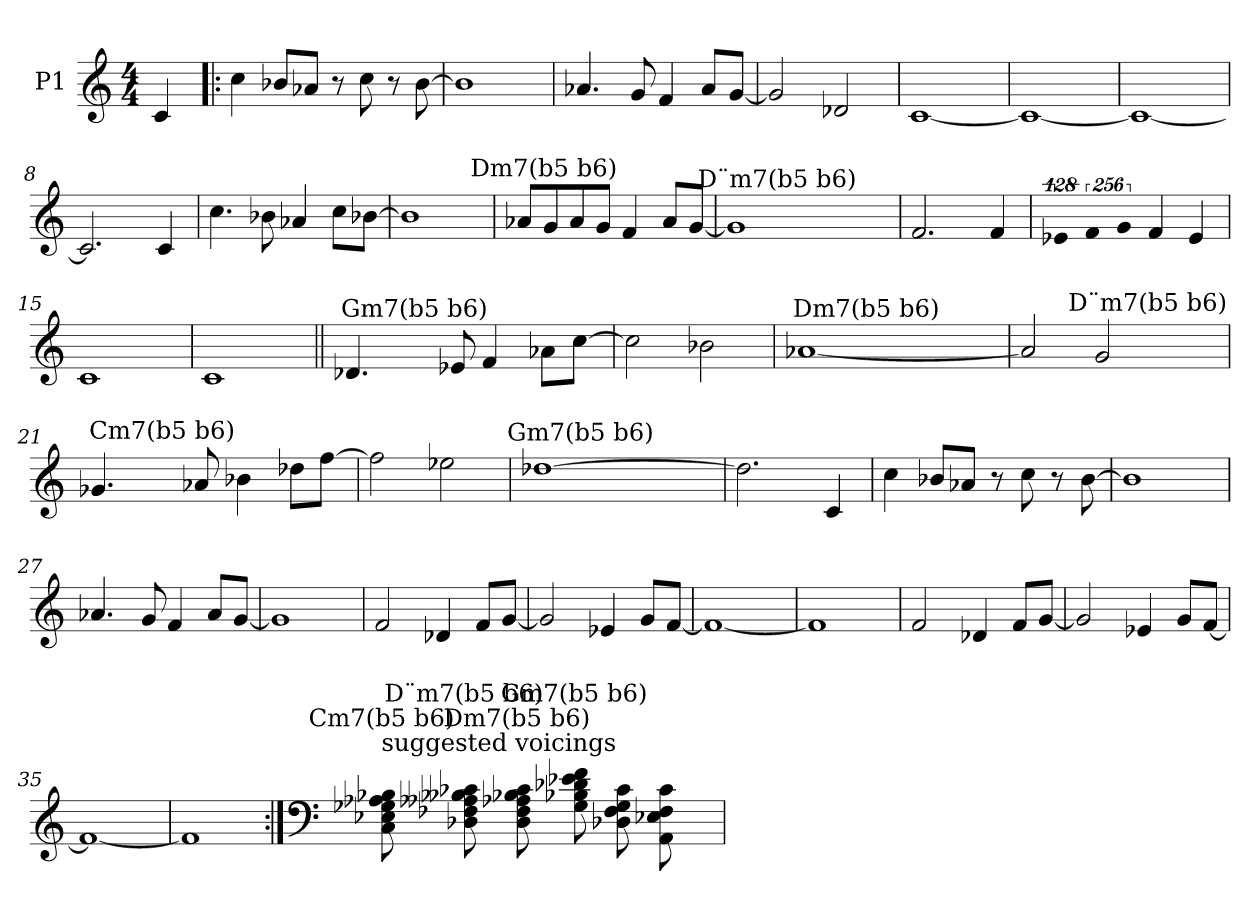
**kern
*part1
*staff1
*I"P1
!!LO:PB:g=z
*clefG2
*k[]
*M4/4
=
4ci/
=1!|:
4cci\
8b-Xi/L
8a-Xi/J
8r
8cci\
8r
[>8b-i\
=2
1b-i]
=3
4.a-Xi/
8gi/
4fi/
8a-i/L
[<8gi/J
=4
2gi/]
2d-Xi/
!!LO:LB:g=z
=5
[<1ci
=6
1ci_<
=7
1ci_<
=8
2.ci/]
4ci/
!!LO:LB:g=z
=9
4.cci\
8b-Xi\
4a-Xi/
8cci\L
[>8b-Xi\J
=10
1b-i]
=11
8a-Xi/L
!LO:TX:a:cj:t=Dm7(b5 b6)
8gi/
8a-i/
8gi/J
4fi/
8a-i/L
[<8gi/J
=12
*^
1gi]	4ryy
.	64ryy
.	512ryy
!	!LO:TX:a:cj:t=D¨m7(b5 b6)
.	2ryy
.	8ryy
.	16ryy
.	32ryy
.	128..ryy
*v	*v
!!LO:LB:g=z
=13
2.fi/
4fi/
=14
!LO:N:vis=4
512%85e-Xi/
!LO:N:vis=4
1024%171fi/
!LO:N:vis=4
1024%171gi/
4fi/
4e-i/
=15
1ci
=16
1ci
!!LO:LB:g=z
=17||
*^
4.d-Xi/	8ryy
.	16ryy
.	32ryy
.	512ryy
!	!LO:TX:a:cj:t=Gm7(b5 b6)
.	2ryy
8e-Xi/	.
4fi/	.
.	4ryy
8a-Xi\L	.
[>8cci\J	.
.	64...ryy
*v	*v
=18
2cci\]
2b-Xi\
=19
*^
[<1a-Xi	4ryy
.	64ryy
.	128ryy
.	256ryy
.	1024ryy
!	!LO:TX:a:cj:t=Dm7(b5 b6)
.	2ryy
.	8ryy
.	16ryy
.	32ryy
.	512.ryy
=20	=20
2a-i/]	2ryy
2gi/	16ryy
.	32ryy
.	64ryy
.	128...ryy
!	!LO:TX:a:cj:t=D¨m7(b5 b6)
.	4ryy
.	8ryy
.	1024ryy
!!LO:LB:g=z	!!
=21	=21
4.g-Xi/	8ryy
.	16ryy
.	32ryy
.	128..ryy
!	!LO:TX:a:cj:t=Cm7(b5 b6)
.	2ryy
8a-Xi/	.
4b-Xi\	.
.	4ryy
8dd-Xi\L	.
[>8ffi\J	.
.	64ryy
.	512ryy
*v	*v
=22
2ffi\]
2ee-Xi\
=23
*^
[>1dd-Xi	8ryy
.	32.ryy
!	!LO:TX:a:cj:t=Gm7(b5 b6)
.	2ryy
.	4ryy
.	16ryy
.	64ryy
*v	*v
=24
2.dd-i\]
4ci/
!!LO:PB:g=z
=25
4cci\
8b-Xi/L
8a-Xi/J
8r
8cci\
8r
[>8b-i\
=26
1b-i]
=27
4.a-Xi/
8gi/
4fi/
8a-i/L
[<8gi/J
=28
1gi]
!!LO:LB:g=z
=29
2fi/
4d-Xi/
8fi/L
[<8gi/J
=30
2gi/]
4e-Xi/
8gi/L
[<8fi/J
=31
1fi_<
=32
1fi]
!!LO:LB:g=z
=33
2fi/
4d-Xi/
8fi/L
[<8gi/J
=34
2gi/]
4e-Xi/
8gi/L
[<8fi/J
=35
1fi_<
=36
1fi]
!!LO:LB:g=z
=37:|!
*clefF4
!LO:TX:a:t=suggested voicings
!LO:TX:a:cj:t=Cm7(b5 b6)
8Ci\ 8E-Xi 8G-Xi 8A-Xi 8B-Xi
!LO:TX:a:cj:t=D¨m7(b5 b6)
8D-Xi\ 8F-Xi 8A--Xi 8B--Xi 8c-Xi
!LO:TX:a:cj:t=Dm7(b5 b6)
8D-i\ 8F-i 8A-Xi 8B-Xi 8c-i
!LO:TX:a:cj:t=Gm7(b5 b6)
8G-i\ 8B-Xi 8d-Xi 8e-Xi 8fi
8D-Xi\ 8F-i 8G-i 8c-i
8AAi\ 8E-Xi 8F-i 8c-i
4ryy
=
*-
